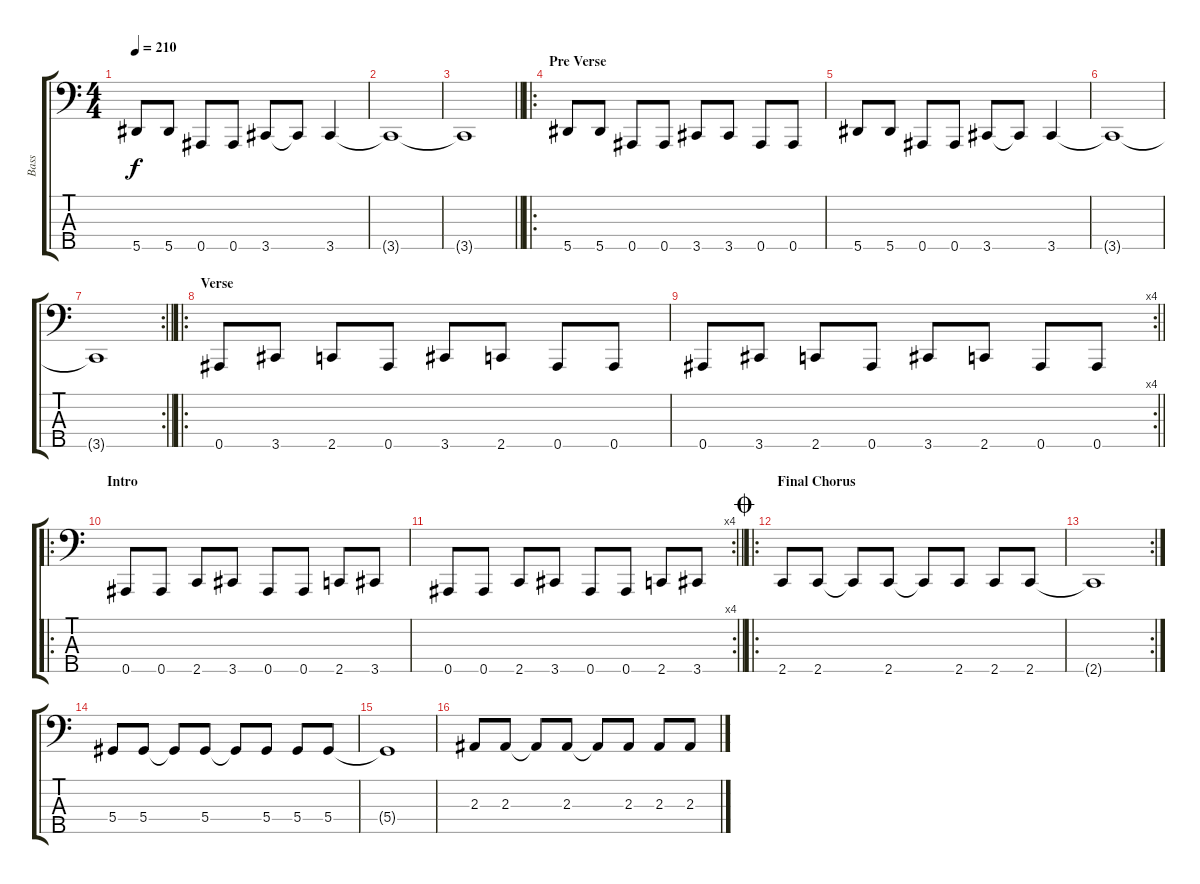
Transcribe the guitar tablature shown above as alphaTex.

\track ("Bass" "Bass") {instrument acousticguitarsteel}
\staff {score tabs}
\tuning (Gb2 Db2 Ab1 Eb1 Bb0) {hide}
\ts (4 4)
\tempo 210
\clef f4
\ks c
5.5.8{dy f} 5.5.8 0.5.8 0.5.8 3.5.8 3.5{t}.8 3.5.4 |
3.5{t}.1 |
\barLineRight lightlight
3.5{t}.1 |
\ro
\section ("" "Pre Verse")
5.5.8 5.5.8 0.5.8 0.5.8 3.5.8 3.5.8 0.5.8 0.5.8 |
5.5.8 5.5.8 0.5.8 0.5.8 3.5.8 3.5{t}.8 3.5.4 |
3.5{t}.1 |
\rc 2
\barLineRight lightlight
3.5{t}.1 |
\ro
\section ("" "Verse")
0.5.8 3.5.8 2.5.8 0.5.8 3.5.8 2.5.8 0.5.8 0.5.8 |
\rc 4
\barLineRight lightlight
0.5.8 3.5.8 2.5.8 0.5.8 3.5.8 2.5.8 0.5.8 0.5.8 |
\ro
\section ("" "Intro")
0.5.8 0.5.8 2.5.8 3.5.8 0.5.8 0.5.8 2.5.8 3.5.8 |
\rc 4
\barLineRight lightlight
0.5.8 0.5.8 2.5.8 3.5.8 0.5.8 0.5.8 2.5.8 3.5.8 |
\ro
\section ("" "Final Chorus")
\jump coda
2.5.8 2.5.8 2.5{t}.8 2.5.8 2.5{t}.8 2.5.8 2.5.8 2.5.8 |
\rc 2
2.5{t}.1 |
5.4.8 5.4.8 5.4{t}.8 5.4.8 5.4{t}.8 5.4.8 5.4.8 5.4.8 |
5.4{t}.1 |
2.3.8 2.3.8 2.3{t}.8 2.3.8 2.3{t}.8 2.3.8 2.3.8 2.3.8
